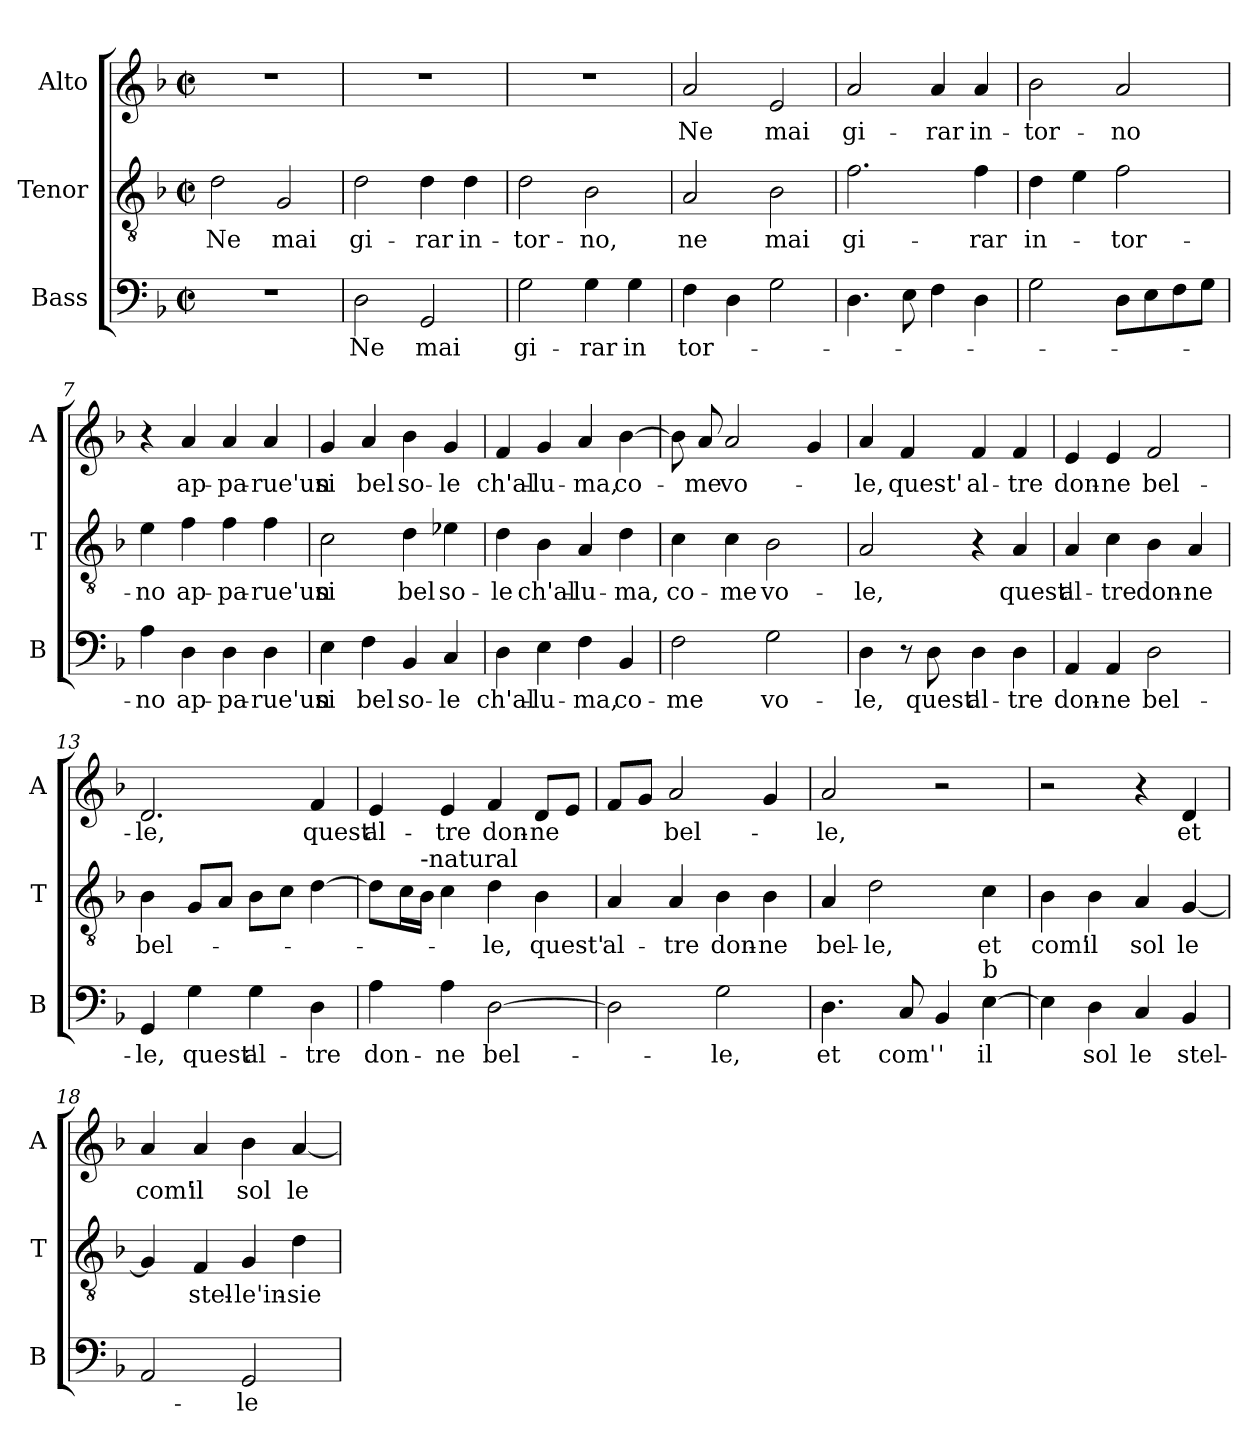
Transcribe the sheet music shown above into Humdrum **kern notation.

**kern	**text	**kern	**text	**kern	**text
*part3	*part3	*part2	*part2	*part1	*part1
*staff3	*staff3	*staff2	*staff2	*staff1	*staff1
*I"Bass	*	*I"Tenor	*	*I"Alto	*
*I'B	*	*I'T	*	*I'A	*
*clefF4	*	*clefGv2	*	*clefG2	*
*k[b-]	*	*k[b-]	*	*k[b-]	*
*F:	*	*F:	*	*F:	*
*M2/2	*	*M2/2	*	*M2/2	*
*met(c|)	*	*met(c|)	*	*met(c|)	*
=1	=1	=1	=1	=1	=1
!	!	!	!LO:LY:b	!	!
1r	.	2d\	Ne	1r	.
!	!	!	!LO:LY:b	!	!
.	.	2G/	mai	.	.
=2	=2	=2	=2	=2	=2
!	!LO:LY:b	!	!LO:LY:b	!	!
2D\	Ne	2d\	gi-	1r	.
!	!LO:LY:b	!	!LO:LY:b	!	!
2GG/	mai	4d\	-rar	.	.
!	!	!	!LO:LY:b	!	!
.	.	4d\	in-	.	.
=3	=3	=3	=3	=3	=3
!	!LO:LY:b	!	!LO:LY:b	!	!
2G\	gi-	2d\	-tor-	1r	.
!	!LO:LY:b	!	!LO:LY:b	!	!
4G\	-rar	2B-\	-no,	.	.
!	!LO:LY:b	!	!	!	!
4G\	in	.	.	.	.
=4	=4	=4	=4	=4	=4
!	!LO:LY:b	!	!LO:LY:b	!	!LO:LY:b
4F\	tor-	2A/	ne	2a/	Ne
4D\	.	.	.	.	.
!	!	!	!LO:LY:b	!	!LO:LY:b
2G\	.	2B-\	mai	2e/	mai
=5	=5	=5	=5	=5	=5
!	!	!	!LO:LY:b	!	!LO:LY:b
4.D\	.	2.f\	gi-	2a/	gi-
8E\	.	.	.	.	.
!	!	!	!	!	!LO:LY:b
4F\	.	.	.	4a/	-rar
!	!	!	!LO:LY:b	!	!LO:LY:b
4D\	.	4f\	-rar	4a/	in-
!!LO:LB:g=z
=6	=6	=6	=6	=6	=6
!	!	!	!LO:LY:b	!	!LO:LY:b
2G\	.	4d\	in-	2b-\	-tor-
.	.	4e\	.	.	.
!	!	!	!LO:LY:b	!	!LO:LY:b
8D\L	.	2f\	-tor-	2a/	-no
8E\	.	.	.	.	.
8F\	.	.	.	.	.
8G\J	.	.	.	.	.
=7	=7	=7	=7	=7	=7
!	!LO:LY:b	!	!LO:LY:b	!	!
4A\	-no	4e\	-no	4r	.
!	!LO:LY:b	!	!LO:LY:b	!	!LO:LY:b
4D\	ap-	4f\	ap-	4a/	ap-
!	!LO:LY:b	!	!LO:LY:b	!	!LO:LY:b
4D\	-pa-	4f\	-pa-	4a/	-pa-
!	!LO:LY:b	!	!LO:LY:b	!	!LO:LY:b
4D\	-rue'un	4f\	-rue'un	4a/	-rue'un
=8	=8	=8	=8	=8	=8
!	!LO:LY:b	!	!LO:LY:b	!	!LO:LY:b
4E\	si	2c\	si	4g/	si
!	!LO:LY:b	!	!	!	!LO:LY:b
4F\	bel	.	.	4a/	bel
!	!LO:LY:b	!	!LO:LY:b	!	!LO:LY:b
4BB-/	so-	4d\	bel	4b-\	so-
!	!LO:LY:b	!	!LO:LY:b	!	!LO:LY:b
4C/	-le	4e-X\	so-	4g/	-le
=9	=9	=9	=9	=9	=9
!	!LO:LY:b	!	!LO:LY:b	!	!LO:LY:b
4D\	ch'al-	4d\	-le	4f/	ch'al-
!	!LO:LY:b	!	!LO:LY:b	!	!LO:LY:b
4E\	-lu-	4B-\	ch'al-	4g/	-lu-
!	!LO:LY:b	!	!LO:LY:b	!	!LO:LY:b
4F\	-ma,	4A/	-lu-	4a/	-ma,
!	!LO:LY:b	!	!LO:LY:b	!	!LO:LY:b
4BB-/	co-	4d\	-ma,	[4b-\	co-
=10	=10	=10	=10	=10	=10
!	!LO:LY:b	!	!LO:LY:b	!	!
2F\	-me	4c\	co-	8b-\]	.
!	!	!	!	!	!LO:LY:b
.	.	.	.	8a/	-me
!	!	!	!LO:LY:b	!	!LO:LY:b
.	.	4c\	-me	2a/	vo-
!	!LO:LY:b	!	!LO:LY:b	!	!
2G\	vo-	2B-\	vo-	.	.
.	.	.	.	4g/	.
!!LO:LB:g=z
=11	=11	=11	=11	=11	=11
!	!LO:LY:b	!	!LO:LY:b	!	!LO:LY:b
4D\	-le,	2A/	-le,	4a/	-le,
!	!	!	!	!	!LO:LY:b
8r	.	.	.	4f/	quest'
!	!LO:LY:b	!	!	!	!
8D\	quest'	.	.	.	.
!	!LO:LY:b	!	!	!	!LO:LY:b
4D\	al-	4r	.	4f/	al-
!	!LO:LY:b	!	!LO:LY:b	!	!LO:LY:b
4D\	-tre	4A/	quest'	4f/	-tre
=12	=12	=12	=12	=12	=12
!	!LO:LY:b	!	!LO:LY:b	!	!LO:LY:b
4AA/	don-	4A/	al-	4e/	don-
!	!LO:LY:b	!	!LO:LY:b	!	!LO:LY:b
4AA/	-ne	4c\	-tre	4e/	-ne
!	!LO:LY:b	!	!LO:LY:b	!	!LO:LY:b
2D\	bel-	4B-\	don-	2f/	bel-
!	!	!	!LO:LY:b	!	!
.	.	4A/	-ne	.	.
=13	=13	=13	=13	=13	=13
!	!LO:LY:b	!	!LO:LY:b	!	!LO:LY:b
4GG/	-le,	4B-\	bel-	2.d/	-le,
!	!LO:LY:b	!	!	!	!
4G\	quest'	8G/L	.	.	.
.	.	8A/J	.	.	.
!	!LO:LY:b	!	!	!	!
4G\	al-	8B-\L	.	.	.
.	.	8c\J	.	.	.
!	!LO:LY:b	!	!	!	!LO:LY:b
4D\	-tre	[4d\	.	4f/	quest'
=14	=14	=14	=14	=14	=14
!	!LO:LY:b	!	!	!	!LO:LY:b
4A\	don-	8d\L]	.	4e/	al-
.	.	16c\L	.	.	.
!	!	!LO:TX:a:t=-natural	!	!	!
.	.	16B-\JJ	.	.	.
!	!LO:LY:b	!	!	!	!LO:LY:b
4A\	-ne	4c\	.	4e/	-tre
!	!LO:LY:b	!	!LO:LY:b	!	!LO:LY:b
[2D\	bel-	4d\	-le,	4f/	don-
!	!	!	!LO:LY:b	!	!LO:LY:b
.	.	4B-\	quest'	8d/L	-ne
.	.	.	.	8e/J	.
=15	=15	=15	=15	=15	=15
!	!	!	!LO:LY:b	!	!
2D\]	.	4A/	al-	8f/L	.
.	.	.	.	8g/J	.
!	!	!	!LO:LY:b	!	!LO:LY:b
.	.	4A/	-tre	2a/	bel-
!	!LO:LY:b	!	!LO:LY:b	!	!
2G\	-le,	4B-\	don-	.	.
!	!	!	!LO:LY:b	!	!
.	.	4B-\	-ne	4g/	.
!!LO:PB:g=z
=16	=16	=16	=16	=16	=16
!	!LO:LY:b	!	!LO:LY:b	!	!LO:LY:b
4.D\	et	4A/	bel-	2a/	-le,
!	!	!	!LO:LY:b	!	!
.	.	2d\	-le,	.	.
!	!LO:LY:b	!	!	!	!
8C/	com'	.	.	.	.
!	!LO:LY:b	!	!	!	!
4BB-/	'	.	.	2r	.
!LO:TX:a:t=b	!	!	!	!	!
!	!LO:LY:b	!	!LO:LY:b	!	!
[4E\	il	4c\	et	.	.
=17	=17	=17	=17	=17	=17
!	!	!	!LO:LY:b	!	!
4E\]	.	4B-\	com'	2r	.
!	!LO:LY:b	!	!LO:LY:b	!	!
4D\	sol	4B-\	il	.	.
!	!LO:LY:b	!	!LO:LY:b	!	!
4C/	le	4A/	sol	4r	.
!	!LO:LY:b	!	!LO:LY:b	!	!LO:LY:b
4BB-/	stel-	[4G/	le	4d/	et
=18	=18	=18	=18	=18	=18
!	!	!	!	!	!LO:LY:b
2AA/	.	4G/]	.	4a/	com'
!	!	!	!LO:LY:b	!	!LO:LY:b
.	.	4F/	stel-	4a/	il
!	!LO:LY:b	!	!LO:LY:b	!	!LO:LY:b
2GG/	-le	4G/	-le'in-	4b-\	sol
!	!	!	!LO:LY:b	!	!LO:LY:b
.	.	4d\	-sie-	[4a/	le-
=	=	=	=	=	=
*-	*-	*-	*-	*-	*-
